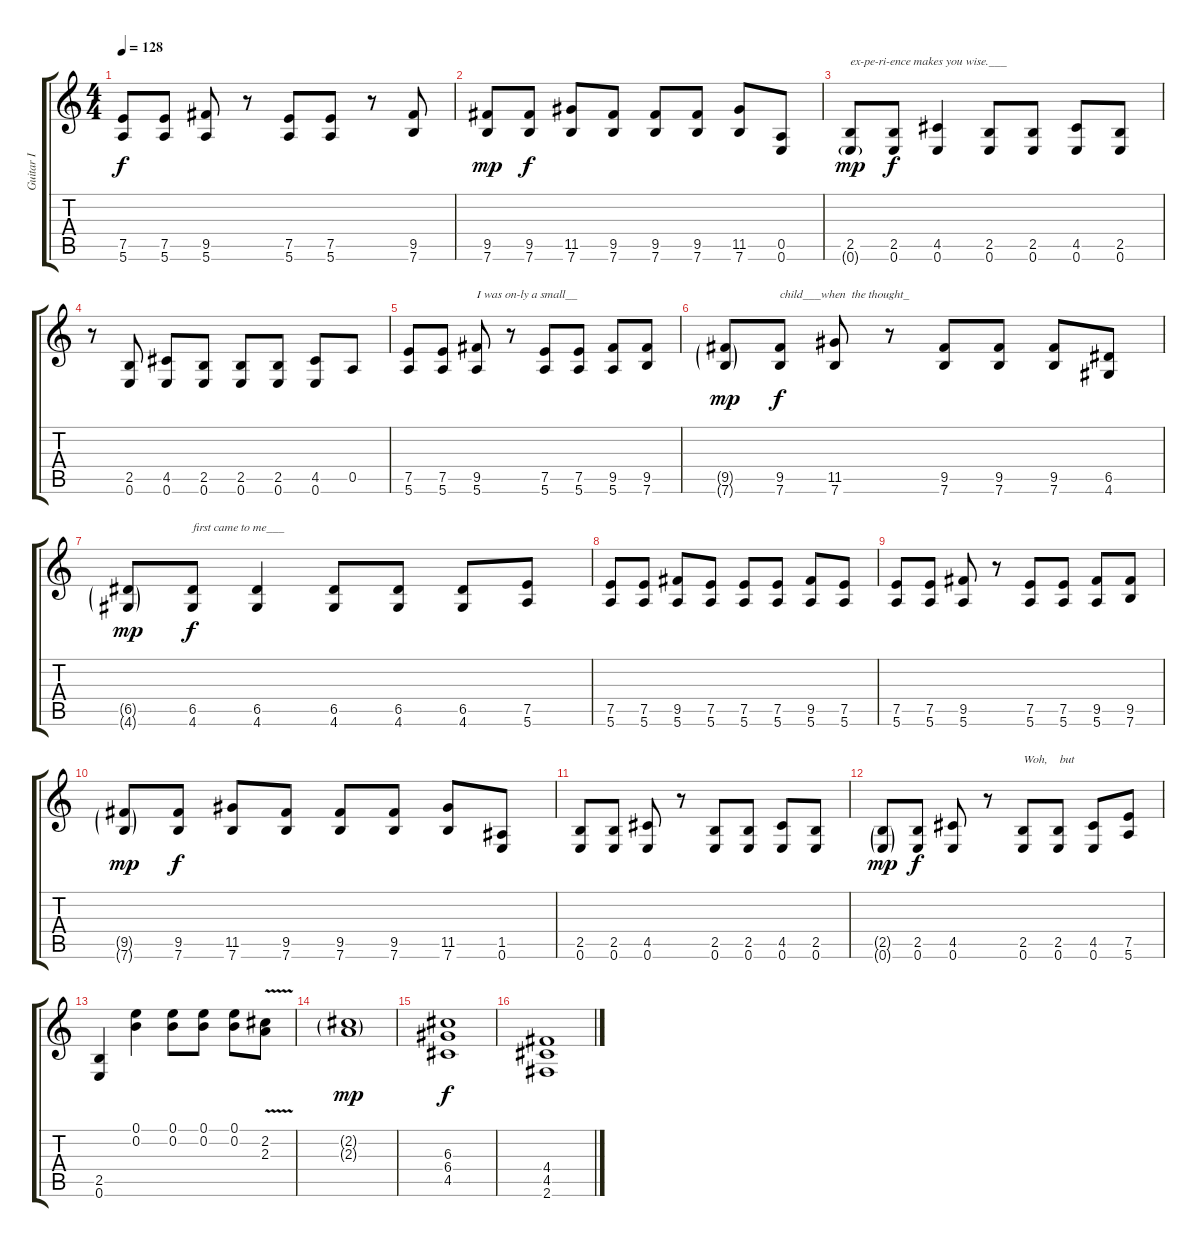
\track ("Guitar I" "Guitar I") {instrument electricguitarclean}
\staff {score tabs}
\tuning (E4 B3 G3 D3 A2 E2) {hide}
\ts (4 4)
\tempo 128
\clef g2
\ks c
(7.5 5.6).8{dy f} (7.5 5.6).8 (9.5 5.6).8 r.8 (7.5 5.6).8 (7.5 5.6).8 r.8 (9.5 7.6).8 |
(9.5 7.6).8{dy mp} (9.5 7.6).8{dy f} (11.5 7.6).8 (9.5 7.6).8 (9.5 7.6).8 (9.5 7.6).8 (11.5 7.6).8 (0.5 0.6).8 |
(2.5 0.6{g}).8{txt "ex-pe-ri-ence makes you wise.___" dy mp} (2.5 0.6).8{dy f} (4.5 0.6).4 (2.5 0.6).8 (2.5 0.6).8 (4.5 0.6).8 (2.5 0.6).8 |
r.8 (2.5 0.6).8 (4.5 0.6).8 (2.5 0.6).8 (2.5 0.6).8 (2.5 0.6).8 (4.5 0.6).8 0.5.8 |
(7.5 5.6).8 (7.5 5.6).8 (9.5 5.6).8{txt "I was on-ly a small__"} r.8 (7.5 5.6).8 (7.5 5.6).8 (9.5 5.6).8 (9.5 7.6).8 |
(9.5{g} 7.6{g}).8{dy mp} (9.5 7.6).8{txt "child___when  the thought_" dy f} (11.5 7.6).8 r.8 (9.5 7.6).8 (9.5 7.6).8 (9.5 7.6).8 (6.5 4.6).8 |
(6.5{g} 4.6{g}).8{dy mp} (6.5 4.6).8{txt "first came to me___" dy f} (6.5 4.6).4 (6.5 4.6).8 (6.5 4.6).8 (6.5 4.6).8 (7.5 5.6).8 |
(7.5 5.6).8 (7.5 5.6).8 (9.5 5.6).8 (7.5 5.6).8 (7.5 5.6).8 (7.5 5.6).8 (9.5 5.6).8 (7.5 5.6).8 |
(7.5 5.6).8 (7.5 5.6).8 (9.5 5.6).8 r.8 (7.5 5.6).8 (7.5 5.6).8 (9.5 5.6).8 (9.5 7.6).8 |
(9.5{g} 7.6{g}).8{dy mp} (9.5 7.6).8{dy f} (11.5 7.6).8 (9.5 7.6).8 (9.5 7.6).8 (9.5 7.6).8 (11.5 7.6).8 (1.5 0.6).8 |
(2.5 0.6).8 (2.5 0.6).8 (4.5 0.6).8 r.8 (2.5 0.6).8 (2.5 0.6).8 (4.5 0.6).8 (2.5 0.6).8 |
(2.5{g} 0.6{g}).8{dy mp} (2.5 0.6).8{dy f} (4.5 0.6).8 r.8 (2.5 0.6).8{txt "Woh,    but"} (2.5 0.6).8 (4.5 0.6).8 (7.5 5.6).8 |
(2.5 0.6).4 (0.1 0.2).4 (0.1 0.2).8 (0.1 0.2).8 (0.1 0.2).8 (2.2{v} 2.3{v}).8 |
(2.2{g} 2.3{g}).1{dy mp} |
(6.3 6.4 4.5).1{dy f} |
(4.4 4.5 2.6).1
